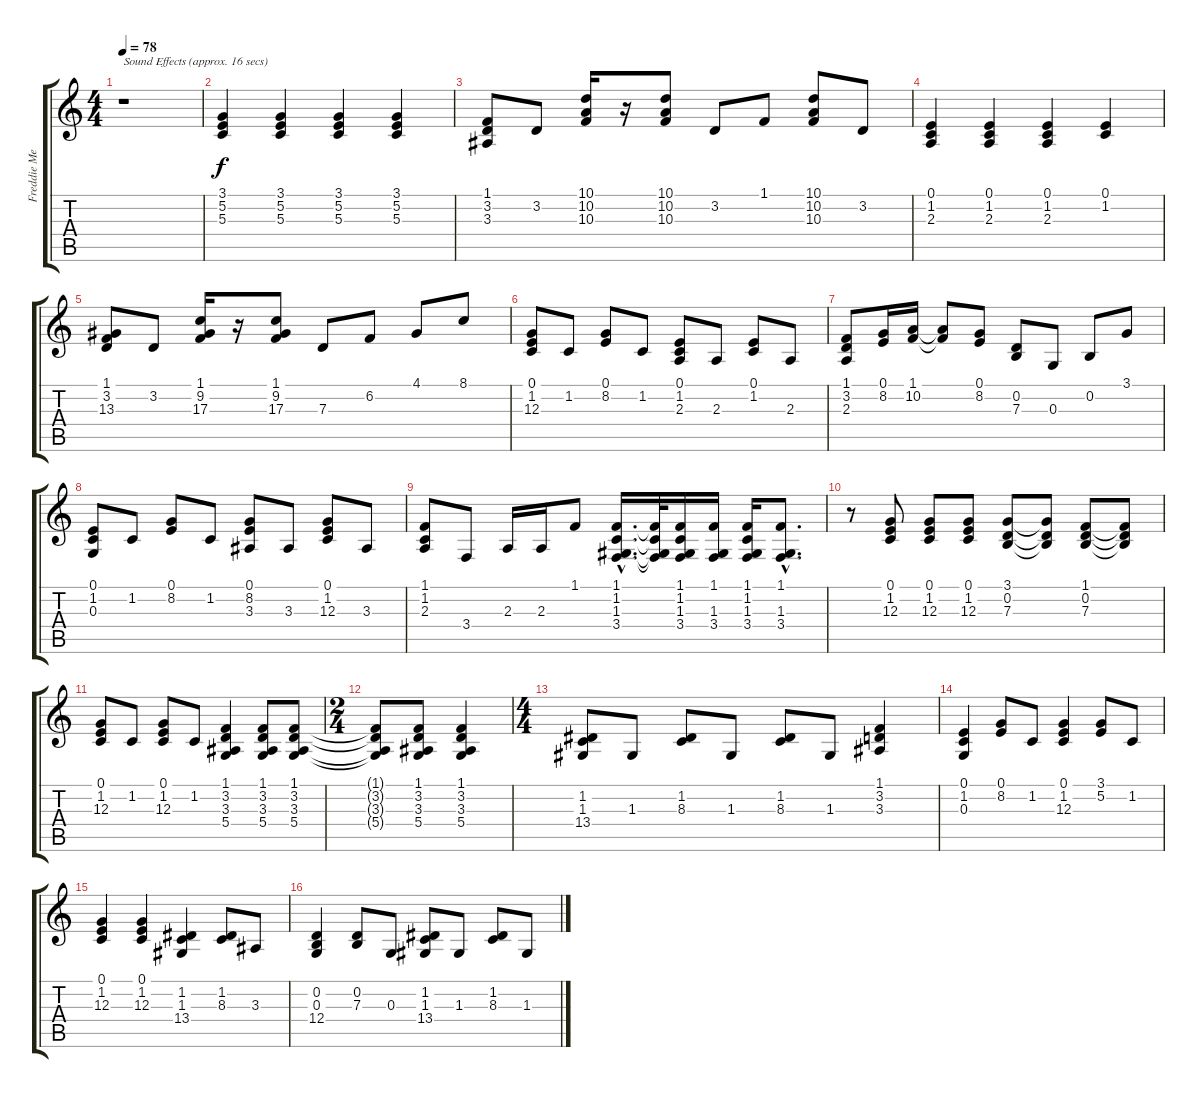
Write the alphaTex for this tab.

\track ("Freddie Mercury - Piano RH" "Freddie Me") {instrument acousticgrandpiano}
\staff {score tabs}
\tuning (E4 B3 G3 D3 A2 E2) {hide}
\ts (4 4)
\tempo 78
\clef g2
\ks c
r.1{txt "Sound Effects (approx. 16 secs)" dy f instrument acousticgrandpiano} |
(3.1 5.2 5.3).4 (3.1 5.2 5.3).4 (3.1 5.2 5.3).4 (3.1 5.2 5.3).4 |
(1.1 3.2 3.3).8 3.2.8 (10.1 10.2 10.3).16 r.16 (10.1 10.2 10.3).8 3.2.8 1.1.8 (10.1 10.2 10.3).8 3.2.8 |
(0.1 1.2 2.3).4 (0.1 1.2 2.3).4 (0.1 1.2 2.3).4 (0.1 1.2).4 |
(1.1 3.2 13.3).8 3.2.8 (1.1 9.2 17.3).16 r.16 (1.1 9.2 17.3).8 7.3.8 6.2.8 4.1.8 8.1.8 |
(0.1 1.2 12.3).8 1.2.8 (0.1 8.2).8 1.2.8 (0.1 1.2 2.3).8 2.3.8 (0.1 1.2).8 2.3.8 |
(1.1 3.2 2.3).8 (0.1 8.2).16 (1.1 10.2).16 (1.1{t} 10.2{t}).8 (0.1 8.2).8 (0.2 7.3).8 0.3.8 0.2.8 3.1.8 |
(0.1 1.2 0.3).8 1.2.8 (0.1 8.2).8 1.2.8 (0.1 8.2 3.3).8 3.3.8 (0.1 1.2 12.3).8 3.3.8 |
(1.1 1.2 2.3).8 3.4.8 2.3.16 2.3.16 1.1.8 (1.1{hac} 1.2{hac} 1.3{hac} 3.4{hac}).16{d} (1.1{t} 1.2{t} 1.3{t} 3.4{t}).32 (1.1 1.2 1.3 3.4).16 (1.1 1.3 3.4).16 (1.1 1.2 1.3 3.4).16 (1.1{hac} 1.3{hac} 3.4{hac}).8{d} |
r.8 (0.1 1.2 12.3).8 (0.1 1.2 12.3).8 (0.1 1.2 12.3).8 (3.1 0.2 7.3).8 (3.1{t} 0.2{t} 7.3{t}).8 (1.1 0.2 7.3).8 (1.1{t} 0.2{t} 7.3{t}).8 |
(0.1 1.2 12.3).8 1.2.8 (0.1 1.2 12.3).8 1.2.8 (1.1 3.2 3.3 5.4).4 (1.1 3.2 3.3 5.4).8 (1.1 3.2 3.3 5.4).8 |
\ts (2 4)
(1.1{t} 3.2{t} 3.3{t} 5.4{t}).8 (1.1 3.2 3.3 5.4).8 (1.1 3.2 3.3 5.4).4 |
\ts (4 4)
(1.2 1.3 13.4).8 1.3.8 (1.2 8.3).8 1.3.8 (1.2 8.3).8 1.3.8 (1.1 3.2 3.3).4 |
(0.1 1.2 0.3).4 (0.1 8.2).8 1.2.8 (0.1 1.2 12.3).4 (3.1 5.2).8 1.2.8 |
(0.1 1.2 12.3).4 (0.1 1.2 12.3).4 (1.2 1.3 13.4).4 (1.2 8.3).8 3.3.8 |
(0.2 0.3 12.4).4 (0.2 7.3).8 0.3.8 (1.2 1.3 13.4).8 1.3.8 (1.2 8.3).8 1.3.8
